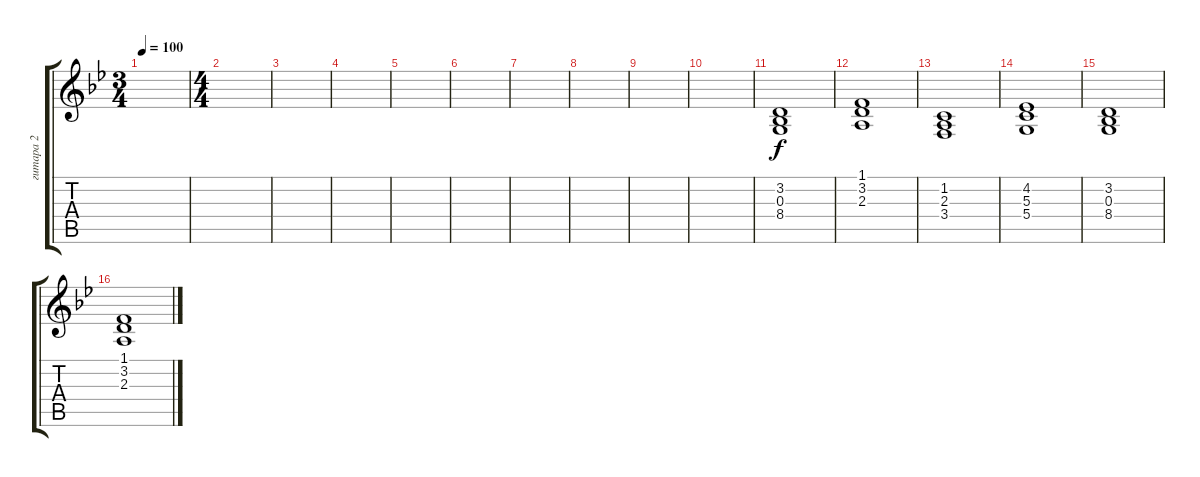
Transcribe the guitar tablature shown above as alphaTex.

\track ("гитара 2" "гитара 2") {instrument stringensemble1}
\staff {score tabs}
\tuning (E4 B3 G3 D3 A2 E2) {hide}
\ts (3 4)
\tempo 100
\clef g2
\ks gminor
|
\ts (4 4)
|
|
|
|
|
|
|
|
|
(3.2 0.3 8.4).1{dy f} |
(1.1 3.2 2.3).1 |
(1.2 2.3 3.4).1 |
(4.2 5.3 5.4).1 |
(3.2 0.3 8.4).1 |
(1.1 3.2 2.3).1
